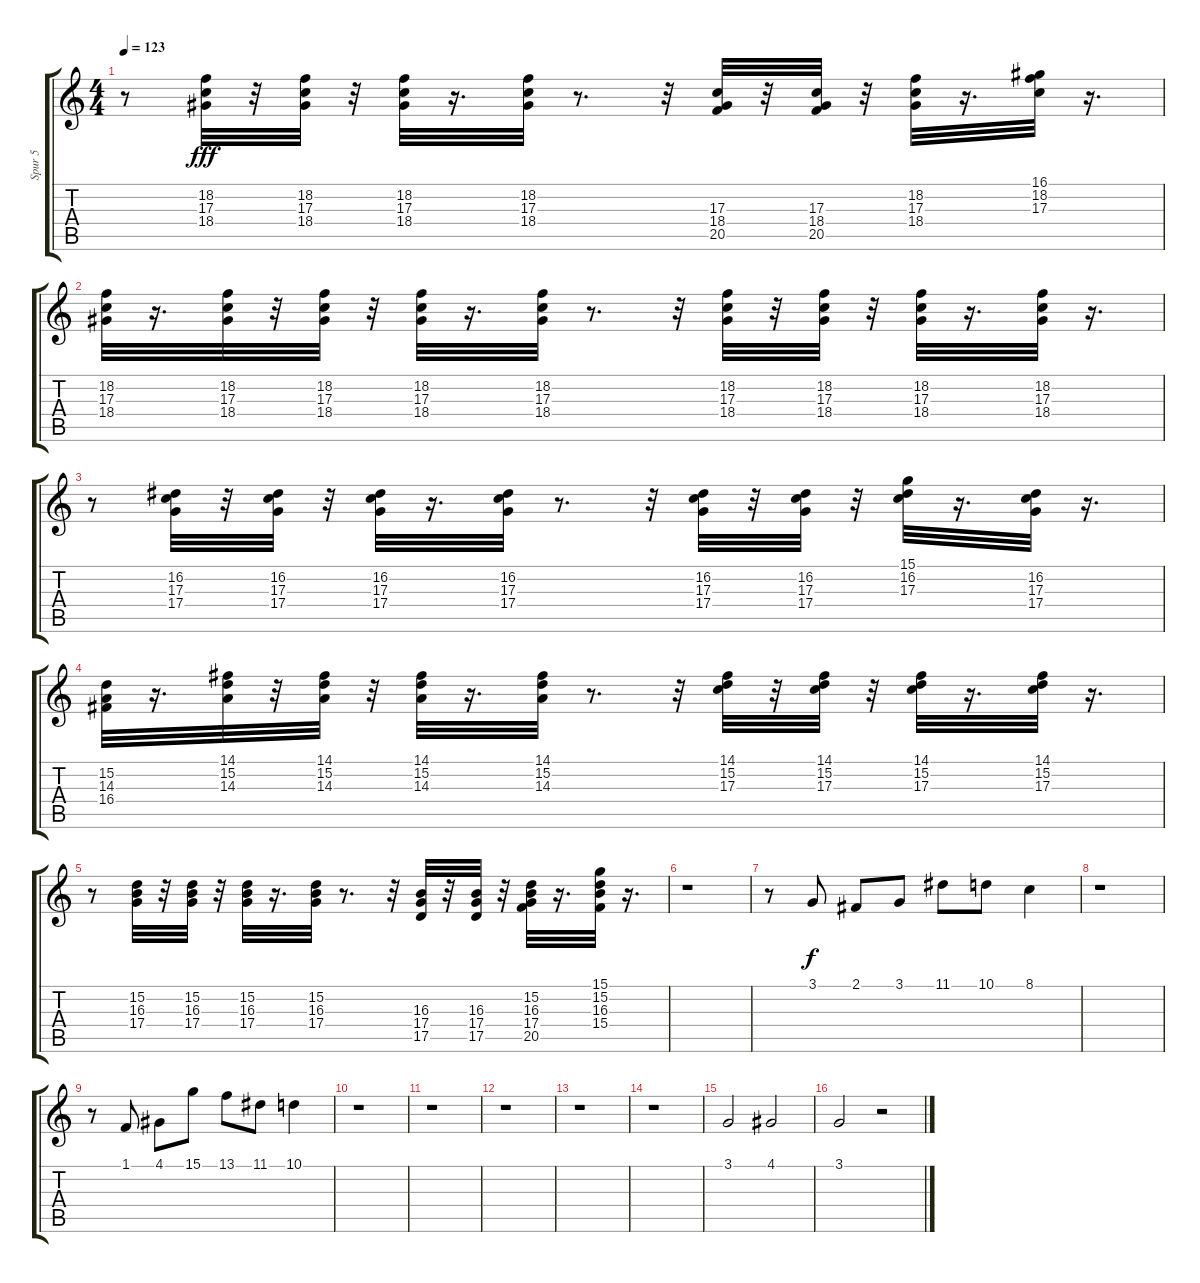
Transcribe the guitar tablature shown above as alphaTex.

\track ("Spur 5" "Spur 5") {instrument trumpet}
\staff {score tabs}
\tuning (E4 B3 G3 D3 A2 E2) {hide}
\ts (4 4)
\tempo 123
\clef g2
\ks c
r.8{dy fff} (18.2 17.3 18.4).32 r.32 (18.2 17.3 18.4).32 r.32 (18.2 17.3 18.4).32 r.16{d} (18.2 17.3 18.4).32 r.8{d} r.32 (17.3 18.4 20.5).32 r.32 (17.3 18.4 20.5).32 r.32 (18.2 17.3 18.4).32 r.16{d} (16.1 18.2 17.3).32 r.16{d} |
(18.2 17.3 18.4).32 r.16{d} (18.2 17.3 18.4).32 r.32 (18.2 17.3 18.4).32 r.32 (18.2 17.3 18.4).32 r.16{d} (18.2 17.3 18.4).32 r.8{d} r.32 (18.2 17.3 18.4).32 r.32 (18.2 17.3 18.4).32 r.32 (18.2 17.3 18.4).32 r.16{d} (18.2 17.3 18.4).32 r.16{d} |
r.8 (16.2 17.3 17.4).32 r.32 (16.2 17.3 17.4).32 r.32 (16.2 17.3 17.4).32 r.16{d} (16.2 17.3 17.4).32 r.8{d} r.32 (16.2 17.3 17.4).32 r.32 (16.2 17.3 17.4).32 r.32 (15.1 16.2 17.3).32 r.16{d} (16.2 17.3 17.4).32 r.16{d} |
(15.2 14.3 16.4).32 r.16{d} (14.1 15.2 14.3).32 r.32 (14.1 15.2 14.3).32 r.32 (14.1 15.2 14.3).32 r.16{d} (14.1 15.2 14.3).32 r.8{d} r.32 (14.1 15.2 17.3).32 r.32 (14.1 15.2 17.3).32 r.32 (14.1 15.2 17.3).32 r.16{d} (14.1 15.2 17.3).32 r.16{d} |
r.8 (15.2 16.3 17.4).32 r.32 (15.2 16.3 17.4).32 r.32 (15.2 16.3 17.4).32 r.16{d} (15.2 16.3 17.4).32 r.8{d} r.32 (16.3 17.4 17.5).32 r.32 (16.3 17.4 17.5).32 r.32 (15.2 16.3 17.4 20.5).32 r.16{d} (15.1 15.2 16.3 15.4).32 r.16{d} |
r.1 |
r.8 3.1.8{dy f} 2.1.8 3.1.8 11.1.8 10.1.8 8.1.4 |
r.1 |
r.8 1.1.8 4.1.8 15.1.8 13.1.8 11.1.8 10.1.4 |
r.1 |
r.1 |
r.1 |
r.1 |
r.1 |
3.1.2 4.1.2 |
3.1.2 r.2
